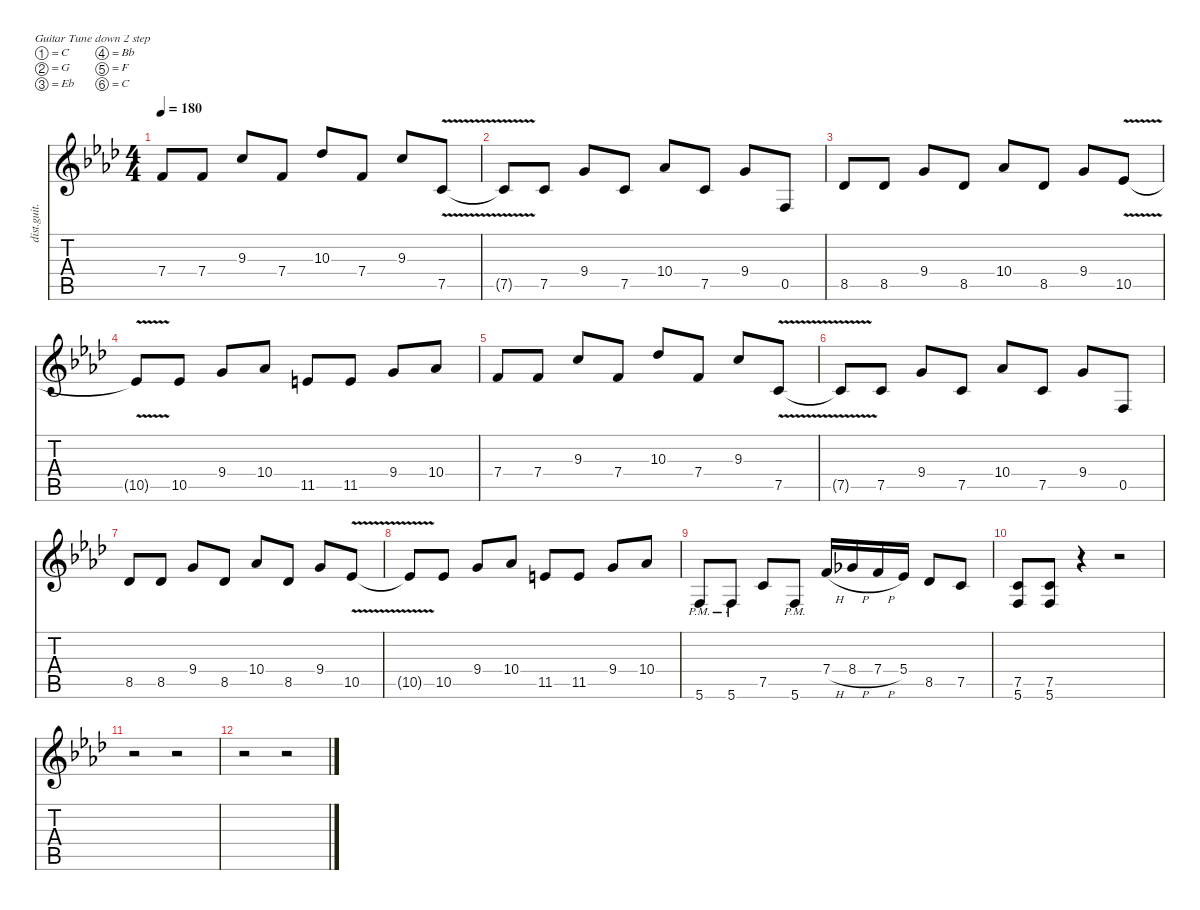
\defaultSystemsLayout 4
\hideDynamics
\bracketExtendMode nobrackets
\track ("Gtr.1 Double" "dist.guit.") {mute instrument distortionguitar}
\staff {score tabs}
\tuning (C4 G3 Eb3 Bb2 F2 C2)
\ts (4 4)
\tempo 180
\clef g2
\ks fminor
7.4{acc forcenatural}.8{dy f beam Up} 7.4{acc forcenatural}.8{beam Up} 9.3{acc forcenatural}.8{beam Up} 7.4{acc forcenatural}.8{beam Up} 10.3{acc b}.8{beam Up} 7.4{acc forcenatural}.8{beam Up} 9.3{acc forcenatural}.8{beam Up} 7.5{v acc forcenatural}.8{beam Up} |
7.5{v t acc forcenatural}.8{beam Up} 7.5{acc forcenatural}.8{beam Up} 9.4{acc forcenatural}.8{beam Up} 7.5{acc forcenatural}.8{beam Up} 10.4{acc b}.8{beam Up} 7.5{acc forcenatural}.8{beam Up} 9.4{acc forcenatural}.8{beam Up} 0.5{acc forcenatural}.8{beam Up} |
8.5{acc b}.8{beam Up} 8.5{acc b}.8{beam Up} 9.4{acc forcenatural}.8{beam Up} 8.5{acc b}.8{beam Up} 10.4{acc b}.8{beam Up} 8.5{acc b}.8{beam Up} 9.4{acc forcenatural}.8{beam Up} 10.5{v acc b}.8{beam Up} |
10.5{v t acc b}.8{beam Up} 10.5{acc b}.8{beam Up} 9.4{acc forcenatural}.8{beam Up} 10.4{acc b}.8{beam Up} 11.5{acc forcenatural}.8{beam Up} 11.5{acc forcenatural}.8{beam Up} 9.4{acc forcenatural}.8{beam Up} 10.4{acc b}.8{beam Up} |
7.4{acc forcenatural}.8{beam Up} 7.4{acc forcenatural}.8{beam Up} 9.3{acc forcenatural}.8{beam Up} 7.4{acc forcenatural}.8{beam Up} 10.3{acc b}.8{beam Up} 7.4{acc forcenatural}.8{beam Up} 9.3{acc forcenatural}.8{beam Up} 7.5{v acc forcenatural}.8{beam Up} |
7.5{v t acc forcenatural}.8{beam Up} 7.5{acc forcenatural}.8{beam Up} 9.4{acc forcenatural}.8{beam Up} 7.5{acc forcenatural}.8{beam Up} 10.4{acc b}.8{beam Up} 7.5{acc forcenatural}.8{beam Up} 9.4{acc forcenatural}.8{beam Up} 0.5{acc forcenatural}.8{beam Up} |
8.5{acc b}.8{beam Up} 8.5{acc b}.8{beam Up} 9.4{acc forcenatural}.8{beam Up} 8.5{acc b}.8{beam Up} 10.4{acc b}.8{beam Up} 8.5{acc b}.8{beam Up} 9.4{acc forcenatural}.8{beam Up} 10.5{v acc b}.8{beam Up} |
10.5{v t acc b}.8{beam Up} 10.5{acc b}.8{beam Up} 9.4{acc forcenatural}.8{beam Up} 10.4{acc b}.8{beam Up} 11.5{acc forcenatural}.8{beam Up} 11.5{acc forcenatural}.8{beam Up} 9.4{acc forcenatural}.8{beam Up} 10.4{acc b}.8{beam Up} |
5.6{pm acc forcenatural}.8{beam Up} 5.6{pm acc forcenatural}.8{beam Up} 7.5{acc forcenatural}.8{beam Up} 5.6{pm acc forcenatural}.8{beam Up} 7.4{h acc forcenatural}.16{beam Up} 8.4{h acc b}.16{beam Up} 7.4{h acc forcenatural}.16{beam Up} 5.4{acc b}.16{beam Up} 8.5{acc b}.8{beam Up} 7.5{acc forcenatural}.8{beam Up} |
(7.5{acc forcenatural} 5.6{acc forcenatural}).8{beam Up} (7.5{acc forcenatural} 5.6{acc forcenatural}).8{beam Up} r.4{beam Down} r.2{beam Down} |
r.2{beam Down} r.2{beam Down} |
r.2{beam Down} r.2{beam Down}
